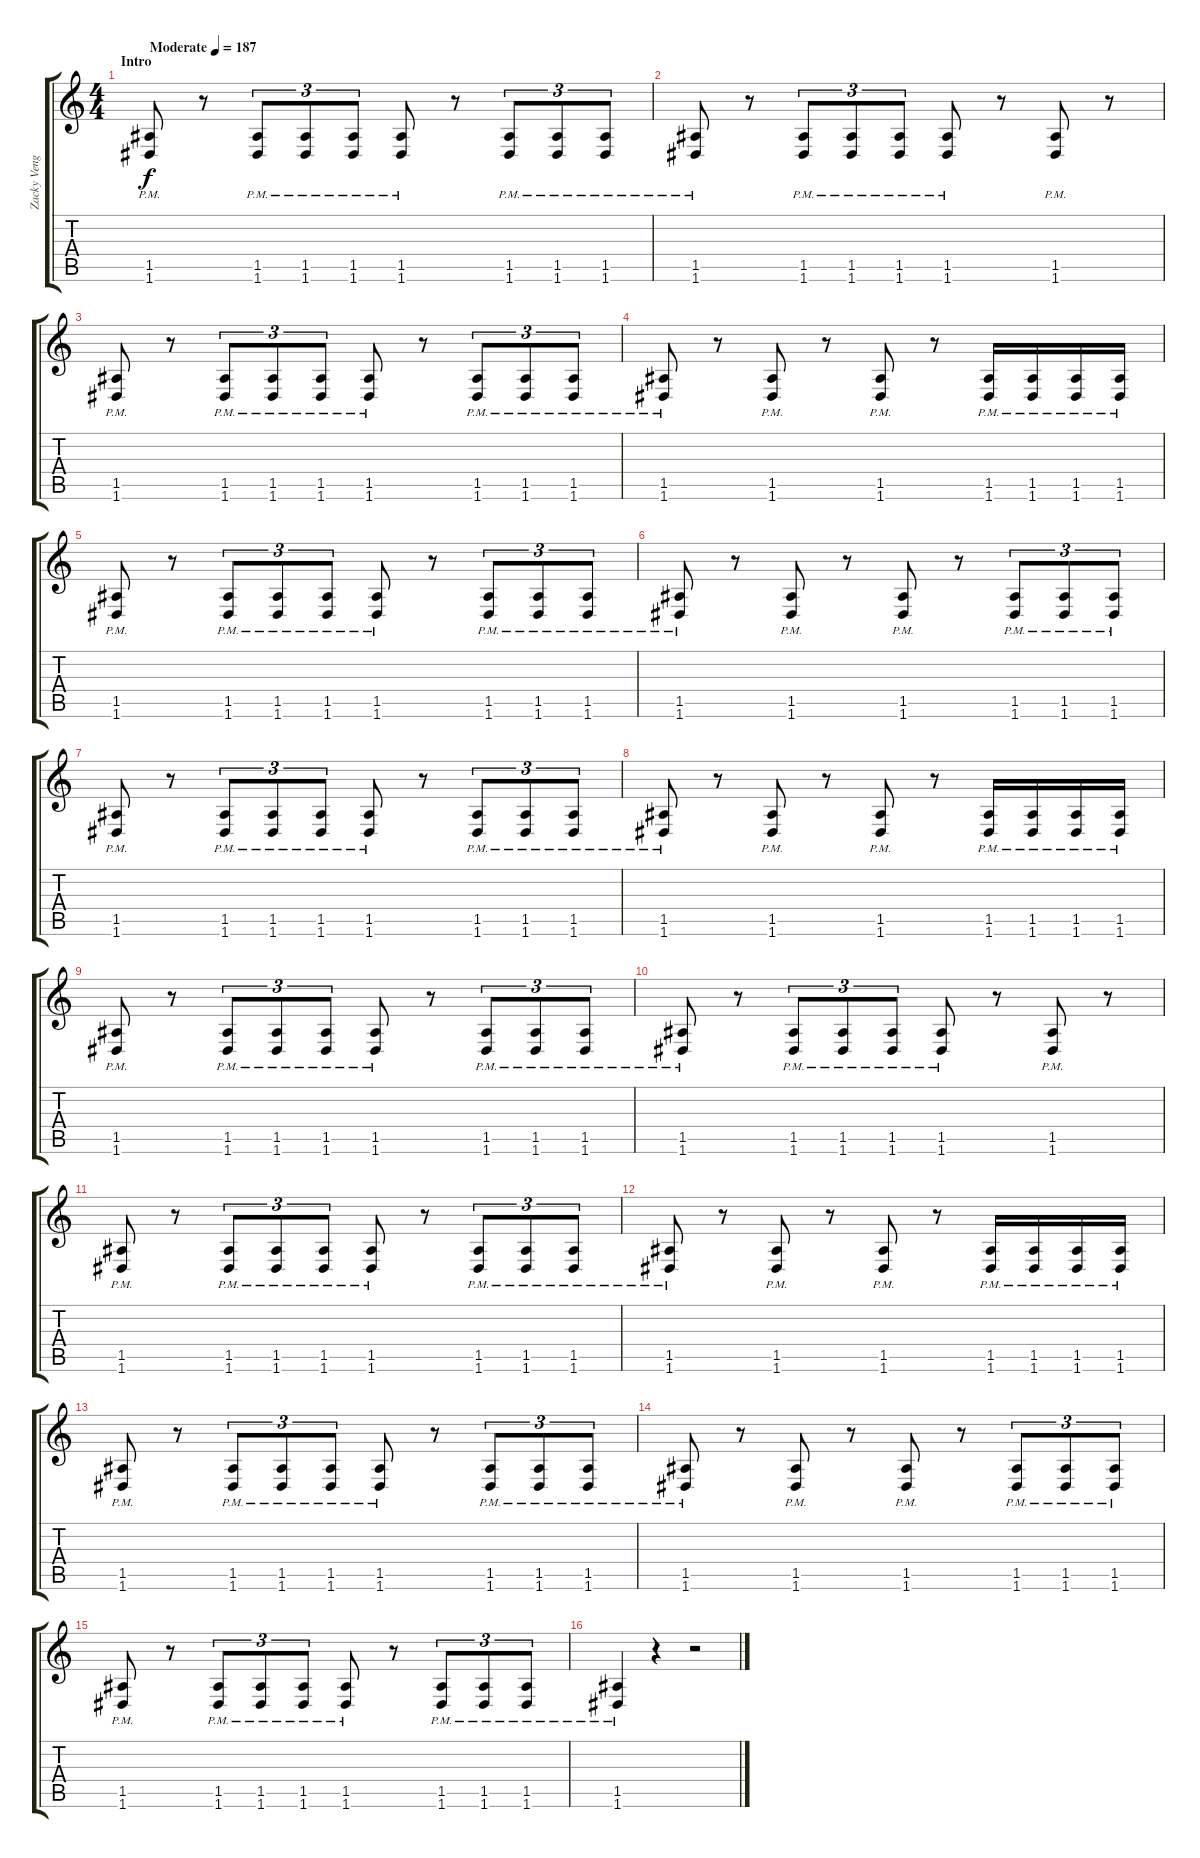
\track ("Zacky Vengeance (Rhythm)" "Zacky Veng") {instrument distortionguitar}
\staff {score tabs}
\tuning (E4 B3 G3 D3 A2 D2) {hide}
\ts (4 4)
\section ("" "Intro")
\tempo (187 "Moderate")
\clef g2
\ks c
(1.5{pm} 1.6{pm}).8{dy f instrument distortionguitar} r.8 (1.5{pm} 1.6{pm}).8{tu (3 2)} (1.5{pm} 1.6{pm}).8{tu (3 2)} (1.5{pm} 1.6{pm}).8{tu (3 2)} (1.5{pm} 1.6{pm}).8 r.8 (1.5{pm} 1.6{pm}).8{tu (3 2)} (1.5{pm} 1.6{pm}).8{tu (3 2)} (1.5{pm} 1.6{pm}).8{tu (3 2)} |
(1.5{pm} 1.6{pm}).8 r.8 (1.5{pm} 1.6{pm}).8{tu (3 2)} (1.5{pm} 1.6{pm}).8{tu (3 2)} (1.5{pm} 1.6{pm}).8{tu (3 2)} (1.5{pm} 1.6{pm}).8 r.8 (1.5{pm} 1.6{pm}).8 r.8 |
(1.5{pm} 1.6{pm}).8 r.8 (1.5{pm} 1.6{pm}).8{tu (3 2)} (1.5{pm} 1.6{pm}).8{tu (3 2)} (1.5{pm} 1.6{pm}).8{tu (3 2)} (1.5{pm} 1.6{pm}).8 r.8 (1.5{pm} 1.6{pm}).8{tu (3 2)} (1.5{pm} 1.6{pm}).8{tu (3 2)} (1.5{pm} 1.6{pm}).8{tu (3 2)} |
(1.5{pm} 1.6{pm}).8 r.8 (1.5{pm} 1.6{pm}).8 r.8 (1.5{pm} 1.6{pm}).8 r.8 (1.5{pm} 1.6{pm}).16 (1.5{pm} 1.6{pm}).16 (1.5{pm} 1.6{pm}).16 (1.5{pm} 1.6{pm}).16 |
(1.5{pm} 1.6{pm}).8 r.8 (1.5{pm} 1.6{pm}).8{tu (3 2)} (1.5{pm} 1.6{pm}).8{tu (3 2)} (1.5{pm} 1.6{pm}).8{tu (3 2)} (1.5{pm} 1.6{pm}).8 r.8 (1.5{pm} 1.6{pm}).8{tu (3 2)} (1.5{pm} 1.6{pm}).8{tu (3 2)} (1.5{pm} 1.6{pm}).8{tu (3 2)} |
(1.5{pm} 1.6{pm}).8 r.8 (1.5{pm} 1.6{pm}).8 r.8 (1.5{pm} 1.6{pm}).8 r.8 (1.5{pm} 1.6{pm}).8{tu (3 2)} (1.5{pm} 1.6{pm}).8{tu (3 2)} (1.5{pm} 1.6{pm}).8{tu (3 2)} |
(1.5{pm} 1.6{pm}).8 r.8 (1.5{pm} 1.6{pm}).8{tu (3 2)} (1.5{pm} 1.6{pm}).8{tu (3 2)} (1.5{pm} 1.6{pm}).8{tu (3 2)} (1.5{pm} 1.6{pm}).8 r.8 (1.5{pm} 1.6{pm}).8{tu (3 2)} (1.5{pm} 1.6{pm}).8{tu (3 2)} (1.5{pm} 1.6{pm}).8{tu (3 2)} |
(1.5{pm} 1.6{pm}).8 r.8 (1.5{pm} 1.6{pm}).8 r.8 (1.5{pm} 1.6{pm}).8 r.8 (1.5{pm} 1.6{pm}).16 (1.5{pm} 1.6{pm}).16 (1.5{pm} 1.6{pm}).16 (1.5{pm} 1.6{pm}).16 |
(1.5{pm} 1.6{pm}).8 r.8 (1.5{pm} 1.6{pm}).8{tu (3 2)} (1.5{pm} 1.6{pm}).8{tu (3 2)} (1.5{pm} 1.6{pm}).8{tu (3 2)} (1.5{pm} 1.6{pm}).8 r.8 (1.5{pm} 1.6{pm}).8{tu (3 2)} (1.5{pm} 1.6{pm}).8{tu (3 2)} (1.5{pm} 1.6{pm}).8{tu (3 2)} |
(1.5{pm} 1.6{pm}).8 r.8 (1.5{pm} 1.6{pm}).8{tu (3 2)} (1.5{pm} 1.6{pm}).8{tu (3 2)} (1.5{pm} 1.6{pm}).8{tu (3 2)} (1.5{pm} 1.6{pm}).8 r.8 (1.5{pm} 1.6{pm}).8 r.8 |
(1.5{pm} 1.6{pm}).8 r.8 (1.5{pm} 1.6{pm}).8{tu (3 2)} (1.5{pm} 1.6{pm}).8{tu (3 2)} (1.5{pm} 1.6{pm}).8{tu (3 2)} (1.5{pm} 1.6{pm}).8 r.8 (1.5{pm} 1.6{pm}).8{tu (3 2)} (1.5{pm} 1.6{pm}).8{tu (3 2)} (1.5{pm} 1.6{pm}).8{tu (3 2)} |
(1.5{pm} 1.6{pm}).8 r.8 (1.5{pm} 1.6{pm}).8 r.8 (1.5{pm} 1.6{pm}).8 r.8 (1.5{pm} 1.6{pm}).16 (1.5{pm} 1.6{pm}).16 (1.5{pm} 1.6{pm}).16 (1.5{pm} 1.6{pm}).16 |
(1.5{pm} 1.6{pm}).8 r.8 (1.5{pm} 1.6{pm}).8{tu (3 2)} (1.5{pm} 1.6{pm}).8{tu (3 2)} (1.5{pm} 1.6{pm}).8{tu (3 2)} (1.5{pm} 1.6{pm}).8 r.8 (1.5{pm} 1.6{pm}).8{tu (3 2)} (1.5{pm} 1.6{pm}).8{tu (3 2)} (1.5{pm} 1.6{pm}).8{tu (3 2)} |
(1.5{pm} 1.6{pm}).8 r.8 (1.5{pm} 1.6{pm}).8 r.8 (1.5{pm} 1.6{pm}).8 r.8 (1.5{pm} 1.6{pm}).8{tu (3 2)} (1.5{pm} 1.6{pm}).8{tu (3 2)} (1.5{pm} 1.6{pm}).8{tu (3 2)} |
(1.5{pm} 1.6{pm}).8 r.8 (1.5{pm} 1.6{pm}).8{tu (3 2)} (1.5{pm} 1.6{pm}).8{tu (3 2)} (1.5{pm} 1.6{pm}).8{tu (3 2)} (1.5{pm} 1.6{pm}).8 r.8 (1.5{pm} 1.6{pm}).8{tu (3 2)} (1.5{pm} 1.6{pm}).8{tu (3 2)} (1.5{pm} 1.6{pm}).8{tu (3 2)} |
(1.5{pm} 1.6{pm}).4 r.4 r.2
